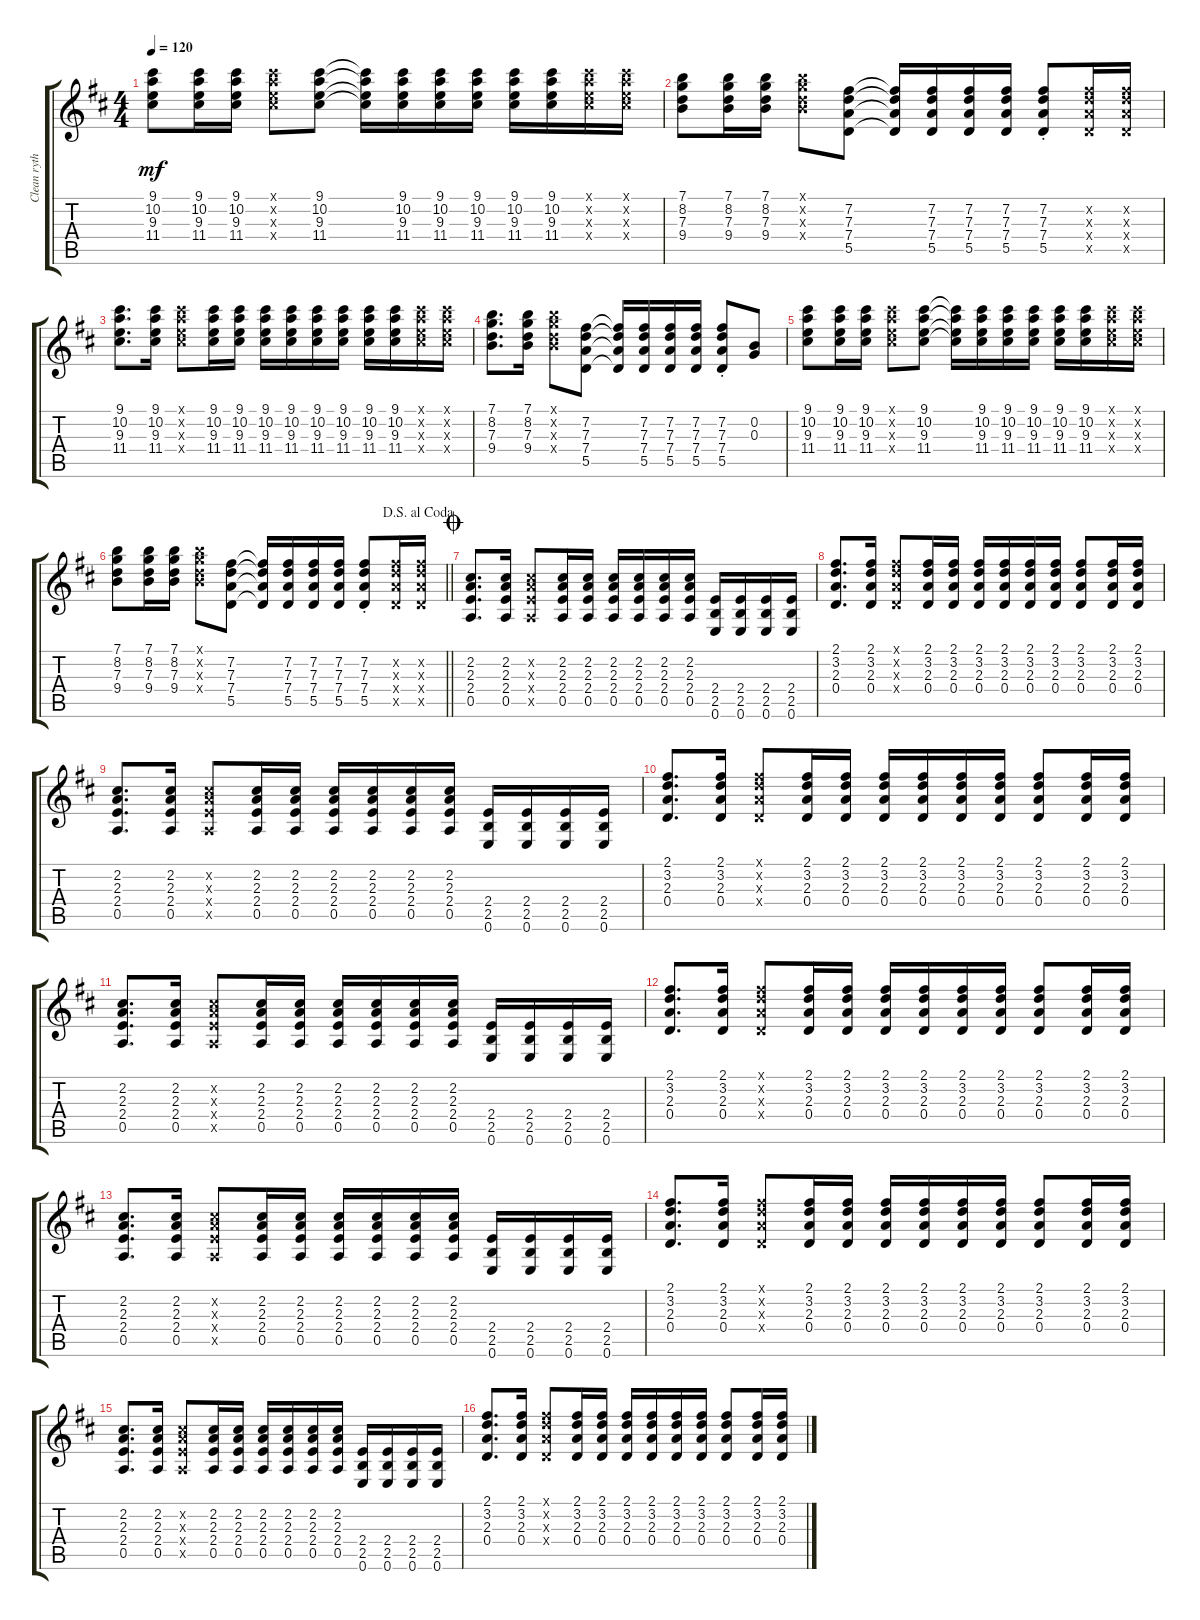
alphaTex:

\track ("Clean rythm" "Clean ryth") {instrument electricguitarclean}
\staff {score tabs}
\tuning (E4 B3 G3 D3 A2 E2) {hide}
\ts (4 4)
\tempo 120
\clef g2
\ks d
(9.1 10.2 9.3 11.4).8{dy mf} (9.1 10.2 9.3 11.4).16 (9.1 10.2 9.3 11.4).16 (9.1{x} 10.2{x} 9.3{x} 11.4{x}).8 (9.1 10.2 9.3 11.4).8 (9.1{t} 10.2{t} 9.3{t} 11.4{t}).16 (9.1 10.2 9.3 11.4).16 (9.1 10.2 9.3 11.4).16 (9.1 10.2 9.3 11.4).16 (9.1 10.2 9.3 11.4).16 (9.1 10.2 9.3 11.4).16 (9.1{x} 10.2{x} 9.3{x} 11.4{x}).16 (9.1{x} 10.2{x} 9.3{x} 11.4{x}).16 |
(7.1 8.2 7.3 9.4).8 (7.1 8.2 7.3 9.4).16 (7.1 8.2 7.3 9.4).16 (7.1{x} 8.2{x} 7.3{x} 9.4{x}).8 (7.2 7.3 7.4 5.5).8 (7.2{t} 7.3{t} 7.4{t} 5.5{t}).16 (7.2 7.3 7.4 5.5).16 (7.2 7.3 7.4 5.5).16 (7.2 7.3 7.4 5.5).16 (7.2{st} 7.3{st} 7.4{st} 5.5{st}).8 (7.2{x} 7.3{x} 7.4{x} 5.5{x}).16 (7.2{x} 7.3{x} 7.4{x} 5.5{x}).16 |
(9.1 10.2 9.3 11.4).8{d} (9.1 10.2 9.3 11.4).16 (9.1{x} 10.2{x} 9.3{x} 11.4{x}).8 (9.1 10.2 9.3 11.4).16 (9.1 10.2 9.3 11.4).16 (9.1 10.2 9.3 11.4).16 (9.1 10.2 9.3 11.4).16 (9.1 10.2 9.3 11.4).16 (9.1 10.2 9.3 11.4).16 (9.1 10.2 9.3 11.4).16 (9.1 10.2 9.3 11.4).16 (9.1{x} 10.2{x} 9.3{x} 11.4{x}).16 (9.1{x} 10.2{x} 9.3{x} 11.4{x}).16 |
(7.1 8.2 7.3 9.4).8{d} (7.1 8.2 7.3 9.4).16 (7.1{x} 8.2{x} 7.3{x} 9.4{x}).8 (7.2 7.3 7.4 5.5).8 (7.2{t} 7.3{t} 7.4{t} 5.5{t}).16 (7.2 7.3 7.4 5.5).16 (7.2 7.3 7.4 5.5).16 (7.2 7.3 7.4 5.5).16 (7.2{st} 7.3{st} 7.4{st} 5.5{st}).8 (0.2 0.3).8 |
(9.1 10.2 9.3 11.4).8 (9.1 10.2 9.3 11.4).16 (9.1 10.2 9.3 11.4).16 (9.1{x} 10.2{x} 9.3{x} 11.4{x}).8 (9.1 10.2 9.3 11.4).8 (9.1{t} 10.2{t} 9.3{t} 11.4{t}).16 (9.1 10.2 9.3 11.4).16 (9.1 10.2 9.3 11.4).16 (9.1 10.2 9.3 11.4).16 (9.1 10.2 9.3 11.4).16 (9.1 10.2 9.3 11.4).16 (9.1{x} 10.2{x} 9.3{x} 11.4{x}).16 (9.1{x} 10.2{x} 9.3{x} 11.4{x}).16 |
\jump dalsegnoalcoda
\barLineRight lightlight
(7.1 8.2 7.3 9.4).8 (7.1 8.2 7.3 9.4).16 (7.1 8.2 7.3 9.4).16 (7.1{x} 8.2{x} 7.3{x} 9.4{x}).8 (7.2 7.3 7.4 5.5).8 (7.2{t} 7.3{t} 7.4{t} 5.5{t}).16 (7.2 7.3 7.4 5.5).16 (7.2 7.3 7.4 5.5).16 (7.2 7.3 7.4 5.5).16 (7.2{st} 7.3{st} 7.4{st} 5.5{st}).8 (7.2{x} 7.3{x} 7.4{x} 5.5{x}).16 (7.2{x} 7.3{x} 7.4{x} 5.5{x}).16 |
\jump coda
(2.2 2.3 2.4 0.5).8{d} (2.2 2.3 2.4 0.5).16 (2.2{x} 2.3{x} 2.4{x} 0.5{x}).8 (2.2 2.3 2.4 0.5).16 (2.2 2.3 2.4 0.5).16 (2.2 2.3 2.4 0.5).16 (2.2 2.3 2.4 0.5).16 (2.2 2.3 2.4 0.5).16 (2.2 2.3 2.4 0.5).16 (2.4 2.5 0.6).16 (2.4 2.5 0.6).16 (2.4 2.5 0.6).16 (2.4 2.5 0.6).16 |
(2.1 3.2 2.3 0.4).8{d} (2.1 3.2 2.3 0.4).16 (2.1{x} 3.2{x} 2.3{x} 0.4{x}).8 (2.1 3.2 2.3 0.4).16 (2.1 3.2 2.3 0.4).16 (2.1 3.2 2.3 0.4).16 (2.1 3.2 2.3 0.4).16 (2.1 3.2 2.3 0.4).16 (2.1 3.2 2.3 0.4).16 (2.1 3.2 2.3 0.4).8 (2.1 3.2 2.3 0.4).16 (2.1 3.2 2.3 0.4).16 |
(2.2 2.3 2.4 0.5).8{d} (2.2 2.3 2.4 0.5).16 (2.2{x} 2.3{x} 2.4{x} 0.5{x}).8 (2.2 2.3 2.4 0.5).16 (2.2 2.3 2.4 0.5).16 (2.2 2.3 2.4 0.5).16 (2.2 2.3 2.4 0.5).16 (2.2 2.3 2.4 0.5).16 (2.2 2.3 2.4 0.5).16 (2.4 2.5 0.6).16 (2.4 2.5 0.6).16 (2.4 2.5 0.6).16 (2.4 2.5 0.6).16 |
(2.1 3.2 2.3 0.4).8{d} (2.1 3.2 2.3 0.4).16 (2.1{x} 3.2{x} 2.3{x} 0.4{x}).8 (2.1 3.2 2.3 0.4).16 (2.1 3.2 2.3 0.4).16 (2.1 3.2 2.3 0.4).16 (2.1 3.2 2.3 0.4).16 (2.1 3.2 2.3 0.4).16 (2.1 3.2 2.3 0.4).16 (2.1 3.2 2.3 0.4).8 (2.1 3.2 2.3 0.4).16 (2.1 3.2 2.3 0.4).16 |
(2.2 2.3 2.4 0.5).8{d} (2.2 2.3 2.4 0.5).16 (2.2{x} 2.3{x} 2.4{x} 0.5{x}).8 (2.2 2.3 2.4 0.5).16 (2.2 2.3 2.4 0.5).16 (2.2 2.3 2.4 0.5).16 (2.2 2.3 2.4 0.5).16 (2.2 2.3 2.4 0.5).16 (2.2 2.3 2.4 0.5).16 (2.4 2.5 0.6).16 (2.4 2.5 0.6).16 (2.4 2.5 0.6).16 (2.4 2.5 0.6).16 |
(2.1 3.2 2.3 0.4).8{d} (2.1 3.2 2.3 0.4).16 (2.1{x} 3.2{x} 2.3{x} 0.4{x}).8 (2.1 3.2 2.3 0.4).16 (2.1 3.2 2.3 0.4).16 (2.1 3.2 2.3 0.4).16 (2.1 3.2 2.3 0.4).16 (2.1 3.2 2.3 0.4).16 (2.1 3.2 2.3 0.4).16 (2.1 3.2 2.3 0.4).8 (2.1 3.2 2.3 0.4).16 (2.1 3.2 2.3 0.4).16 |
(2.2 2.3 2.4 0.5).8{d} (2.2 2.3 2.4 0.5).16 (2.2{x} 2.3{x} 2.4{x} 0.5{x}).8 (2.2 2.3 2.4 0.5).16 (2.2 2.3 2.4 0.5).16 (2.2 2.3 2.4 0.5).16 (2.2 2.3 2.4 0.5).16 (2.2 2.3 2.4 0.5).16 (2.2 2.3 2.4 0.5).16 (2.4 2.5 0.6).16 (2.4 2.5 0.6).16 (2.4 2.5 0.6).16 (2.4 2.5 0.6).16 |
(2.1 3.2 2.3 0.4).8{d} (2.1 3.2 2.3 0.4).16 (2.1{x} 3.2{x} 2.3{x} 0.4{x}).8 (2.1 3.2 2.3 0.4).16 (2.1 3.2 2.3 0.4).16 (2.1 3.2 2.3 0.4).16 (2.1 3.2 2.3 0.4).16 (2.1 3.2 2.3 0.4).16 (2.1 3.2 2.3 0.4).16 (2.1 3.2 2.3 0.4).8 (2.1 3.2 2.3 0.4).16 (2.1 3.2 2.3 0.4).16 |
(2.2 2.3 2.4 0.5).8{d} (2.2 2.3 2.4 0.5).16 (2.2{x} 2.3{x} 2.4{x} 0.5{x}).8 (2.2 2.3 2.4 0.5).16 (2.2 2.3 2.4 0.5).16 (2.2 2.3 2.4 0.5).16 (2.2 2.3 2.4 0.5).16 (2.2 2.3 2.4 0.5).16 (2.2 2.3 2.4 0.5).16 (2.4 2.5 0.6).16 (2.4 2.5 0.6).16 (2.4 2.5 0.6).16 (2.4 2.5 0.6).16 |
(2.1 3.2 2.3 0.4).8{d} (2.1 3.2 2.3 0.4).16 (2.1{x} 3.2{x} 2.3{x} 0.4{x}).8 (2.1 3.2 2.3 0.4).16 (2.1 3.2 2.3 0.4).16 (2.1 3.2 2.3 0.4).16 (2.1 3.2 2.3 0.4).16 (2.1 3.2 2.3 0.4).16 (2.1 3.2 2.3 0.4).16 (2.1 3.2 2.3 0.4).8 (2.1 3.2 2.3 0.4).16 (2.1 3.2 2.3 0.4).16
